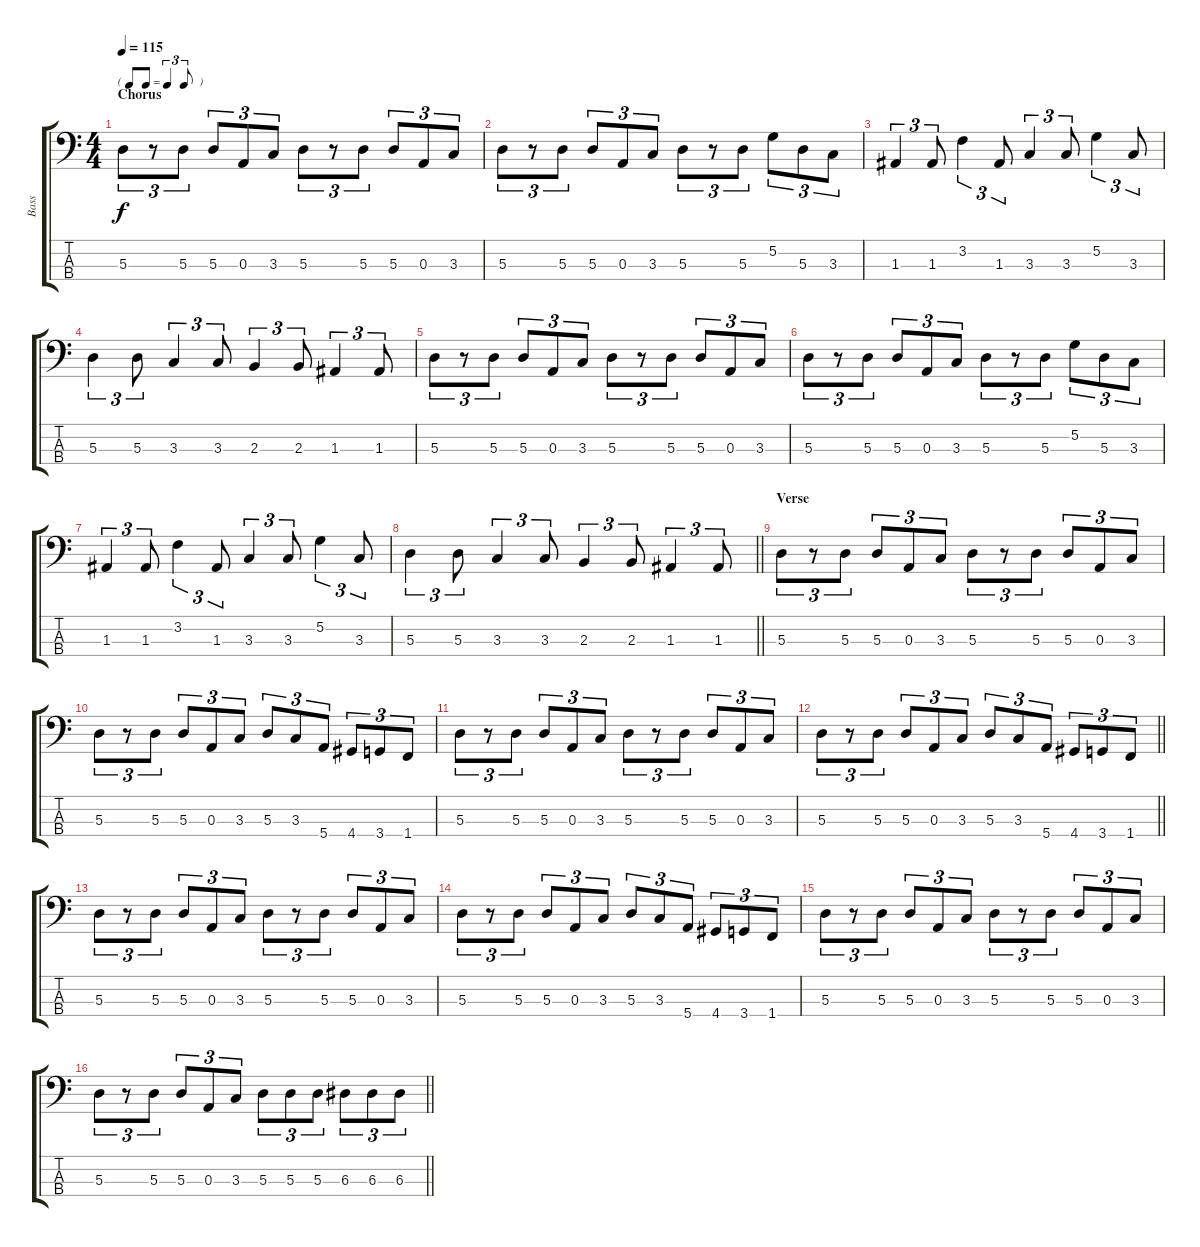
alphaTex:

\track ("Bass" "Bass") {instrument electricbassfinger}
\staff {score tabs}
\tuning (G2 D2 A1 E1) {hide}
\ts (4 4)
\tf triplet8th
\section ("" "Chorus")
\tempo 115
\clef f4
\ks c
5.3.8{tu (3 2) dy f} r.8{tu (3 2)} 5.3.8{tu (3 2)} 5.3.8{tu (3 2)} 0.3.8{tu (3 2)} 3.3.8{tu (3 2)} 5.3.8{tu (3 2)} r.8{tu (3 2)} 5.3.8{tu (3 2)} 5.3.8{tu (3 2)} 0.3.8{tu (3 2)} 3.3.8{tu (3 2)} |
5.3.8{tu (3 2)} r.8{tu (3 2)} 5.3.8{tu (3 2)} 5.3.8{tu (3 2)} 0.3.8{tu (3 2)} 3.3.8{tu (3 2)} 5.3.8{tu (3 2)} r.8{tu (3 2)} 5.3.8{tu (3 2)} 5.2.8{tu (3 2)} 5.3.8{tu (3 2)} 3.3.8{tu (3 2)} |
1.3.4{tu (3 2)} 1.3.8{tu (3 2)} 3.2.4{tu (3 2)} 1.3.8{tu (3 2)} 3.3.4{tu (3 2)} 3.3.8{tu (3 2)} 5.2.4{tu (3 2)} 3.3.8{tu (3 2)} |
5.3.4{tu (3 2)} 5.3.8{tu (3 2)} 3.3.4{tu (3 2)} 3.3.8{tu (3 2)} 2.3.4{tu (3 2)} 2.3.8{tu (3 2)} 1.3.4{tu (3 2)} 1.3.8{tu (3 2)} |
5.3.8{tu (3 2)} r.8{tu (3 2)} 5.3.8{tu (3 2)} 5.3.8{tu (3 2)} 0.3.8{tu (3 2)} 3.3.8{tu (3 2)} 5.3.8{tu (3 2)} r.8{tu (3 2)} 5.3.8{tu (3 2)} 5.3.8{tu (3 2)} 0.3.8{tu (3 2)} 3.3.8{tu (3 2)} |
5.3.8{tu (3 2)} r.8{tu (3 2)} 5.3.8{tu (3 2)} 5.3.8{tu (3 2)} 0.3.8{tu (3 2)} 3.3.8{tu (3 2)} 5.3.8{tu (3 2)} r.8{tu (3 2)} 5.3.8{tu (3 2)} 5.2.8{tu (3 2)} 5.3.8{tu (3 2)} 3.3.8{tu (3 2)} |
1.3.4{tu (3 2)} 1.3.8{tu (3 2)} 3.2.4{tu (3 2)} 1.3.8{tu (3 2)} 3.3.4{tu (3 2)} 3.3.8{tu (3 2)} 5.2.4{tu (3 2)} 3.3.8{tu (3 2)} |
\barLineRight lightlight
5.3.4{tu (3 2)} 5.3.8{tu (3 2)} 3.3.4{tu (3 2)} 3.3.8{tu (3 2)} 2.3.4{tu (3 2)} 2.3.8{tu (3 2)} 1.3.4{tu (3 2)} 1.3.8{tu (3 2)} |
\section ("" "Verse")
5.3.8{tu (3 2)} r.8{tu (3 2)} 5.3.8{tu (3 2)} 5.3.8{tu (3 2)} 0.3.8{tu (3 2)} 3.3.8{tu (3 2)} 5.3.8{tu (3 2)} r.8{tu (3 2)} 5.3.8{tu (3 2)} 5.3.8{tu (3 2)} 0.3.8{tu (3 2)} 3.3.8{tu (3 2)} |
5.3.8{tu (3 2)} r.8{tu (3 2)} 5.3.8{tu (3 2)} 5.3.8{tu (3 2)} 0.3.8{tu (3 2)} 3.3.8{tu (3 2)} 5.3.8{tu (3 2)} 3.3.8{tu (3 2)} 5.4.8{tu (3 2)} 4.4.8{tu (3 2)} 3.4.8{tu (3 2)} 1.4.8{tu (3 2)} |
5.3.8{tu (3 2)} r.8{tu (3 2)} 5.3.8{tu (3 2)} 5.3.8{tu (3 2)} 0.3.8{tu (3 2)} 3.3.8{tu (3 2)} 5.3.8{tu (3 2)} r.8{tu (3 2)} 5.3.8{tu (3 2)} 5.3.8{tu (3 2)} 0.3.8{tu (3 2)} 3.3.8{tu (3 2)} |
\barLineRight lightlight
5.3.8{tu (3 2)} r.8{tu (3 2)} 5.3.8{tu (3 2)} 5.3.8{tu (3 2)} 0.3.8{tu (3 2)} 3.3.8{tu (3 2)} 5.3.8{tu (3 2)} 3.3.8{tu (3 2)} 5.4.8{tu (3 2)} 4.4.8{tu (3 2)} 3.4.8{tu (3 2)} 1.4.8{tu (3 2)} |
5.3.8{tu (3 2)} r.8{tu (3 2)} 5.3.8{tu (3 2)} 5.3.8{tu (3 2)} 0.3.8{tu (3 2)} 3.3.8{tu (3 2)} 5.3.8{tu (3 2)} r.8{tu (3 2)} 5.3.8{tu (3 2)} 5.3.8{tu (3 2)} 0.3.8{tu (3 2)} 3.3.8{tu (3 2)} |
5.3.8{tu (3 2)} r.8{tu (3 2)} 5.3.8{tu (3 2)} 5.3.8{tu (3 2)} 0.3.8{tu (3 2)} 3.3.8{tu (3 2)} 5.3.8{tu (3 2)} 3.3.8{tu (3 2)} 5.4.8{tu (3 2)} 4.4.8{tu (3 2)} 3.4.8{tu (3 2)} 1.4.8{tu (3 2)} |
5.3.8{tu (3 2)} r.8{tu (3 2)} 5.3.8{tu (3 2)} 5.3.8{tu (3 2)} 0.3.8{tu (3 2)} 3.3.8{tu (3 2)} 5.3.8{tu (3 2)} r.8{tu (3 2)} 5.3.8{tu (3 2)} 5.3.8{tu (3 2)} 0.3.8{tu (3 2)} 3.3.8{tu (3 2)} |
\barLineRight lightlight
5.3.8{tu (3 2)} r.8{tu (3 2)} 5.3.8{tu (3 2)} 5.3.8{tu (3 2)} 0.3.8{tu (3 2)} 3.3.8{tu (3 2)} 5.3.8{tu (3 2)} 5.3.8{tu (3 2)} 5.3.8{tu (3 2)} 6.3.8{tu (3 2)} 6.3.8{tu (3 2)} 6.3.8{tu (3 2)}
